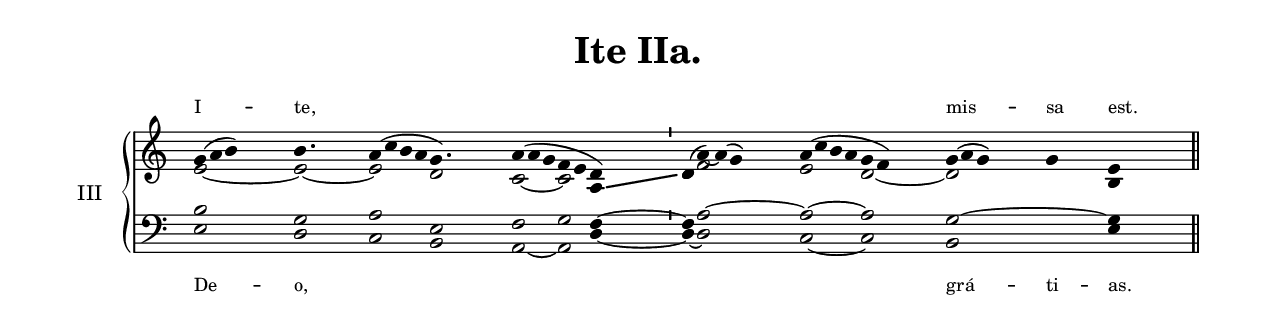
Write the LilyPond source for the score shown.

\version "2.18"
\include "gregorian.ly"
\include "noh2.ily"

%Page reference: page v.17
%(volume.page)

global = {
 \key e \phrygian
 \cadenzaOn 
 \override Glissando #'thickness = #2.0
}

\header {
  title = \markup \center-column {"Ite IIa." \vspace #1 }
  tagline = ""
  composer = ""
}

\paper {
 #(include-special-characters)
  oddHeaderMarkup = \markup \fill-line {
    \line {}
    \center-column {
      \on-the-fly #first-page     " "
      \on-the-fly #not-first-page ""
    }
    \line { \on-the-fly #print-page-number-check-first \fromproperty #'page:page-number-string }
  }
  evenHeaderMarkup = \markup \fill-line {
    \line { \on-the-fly #print-page-number-check-first \fromproperty #'page:page-number-string }
    \center-column { "" }
    \line {}
  }
}

chantTextA = \lyricmode {
I -- te, _ _ _ _ mis -- sa est. }
chantTextB = \lyricmode {
De -- o, _ _ _ _ grá -- ti -- as. }

chantMusic = {
\tieDown   g'4 ( a'4 b'4) b'4. a'4 ( c''4 b'4 a'4 g'4.) a'4 ( a'4 g'4 f'4 e'4 d'4) \divisioMinima
 d'4 ( a'4) ~ a'4 ( g'4) a'4 ( c''4 b'4 a'4 g'4 f'4) g'4 ( a'4 g'4) g'4 e'4 \finalis

}

altoMusic = {
e'2*3/2 ~ e'2*3/4 ~ e'2*4/2 d'2*3/4 c'2*3/2 ~ c'2 a4 -\tweak Glissando.Y-offset #-0.8 \glissando \divisioMinima
d'4 f'2*3/2 e'2*4/2 d'2 ~ d'2*4/2 b4 \finalis
}

tenorMusic = {
b2*3/2 g2*3/4 a2*4/2 e2*3/4 f2*3/2 g2 f4 ~ \divisioMinima
f4 a2*3/2 ~ a2*4/2 ~ a2 g2*4/2 ~ g4 \finalis
}

bassMusic = {
e2*3/2 d2*3/4 c2*4/2 b,2*3/4 a,2*3/2 ~ a,2 d4 ~ \divisioMinima
d4 ~ d2*3/2 c2*4/2 ~ c2 b,2*4/2 e4 \finalis
}

voiceLines = {
\voiceLineStyle


}

\score{
  <<
    \new Lyrics
    \new GrandStaff <<
      \set GrandStaff.autoBeaming = ##f
      \set GrandStaff.instrumentName = \markup \center-column {
        "III"
      }
      \new Staff = up <<
        \new Voice = "chant" {
          \voiceOne \global \chantMusic
        }
        \new Voice {
          \voiceTwo \global \altoMusic
        }
      >>

      \new Staff = down <<
        \clef bass
        \new Voice {
          \voiceOne \global \tenorMusic
        }
        \new Voice {
          \voiceTwo \global \bassMusic
        }
	\new Voice {
        \voiceThree \global \voiceLines
        }
      >>
    >>
    \context Lyrics {
      \lyricsto chant {
      \chantTextA
    }
    }
    \new Lyrics \lyricsto chant {
      \chantTextB
    }
  >>
  \layout{
  }
  
}
